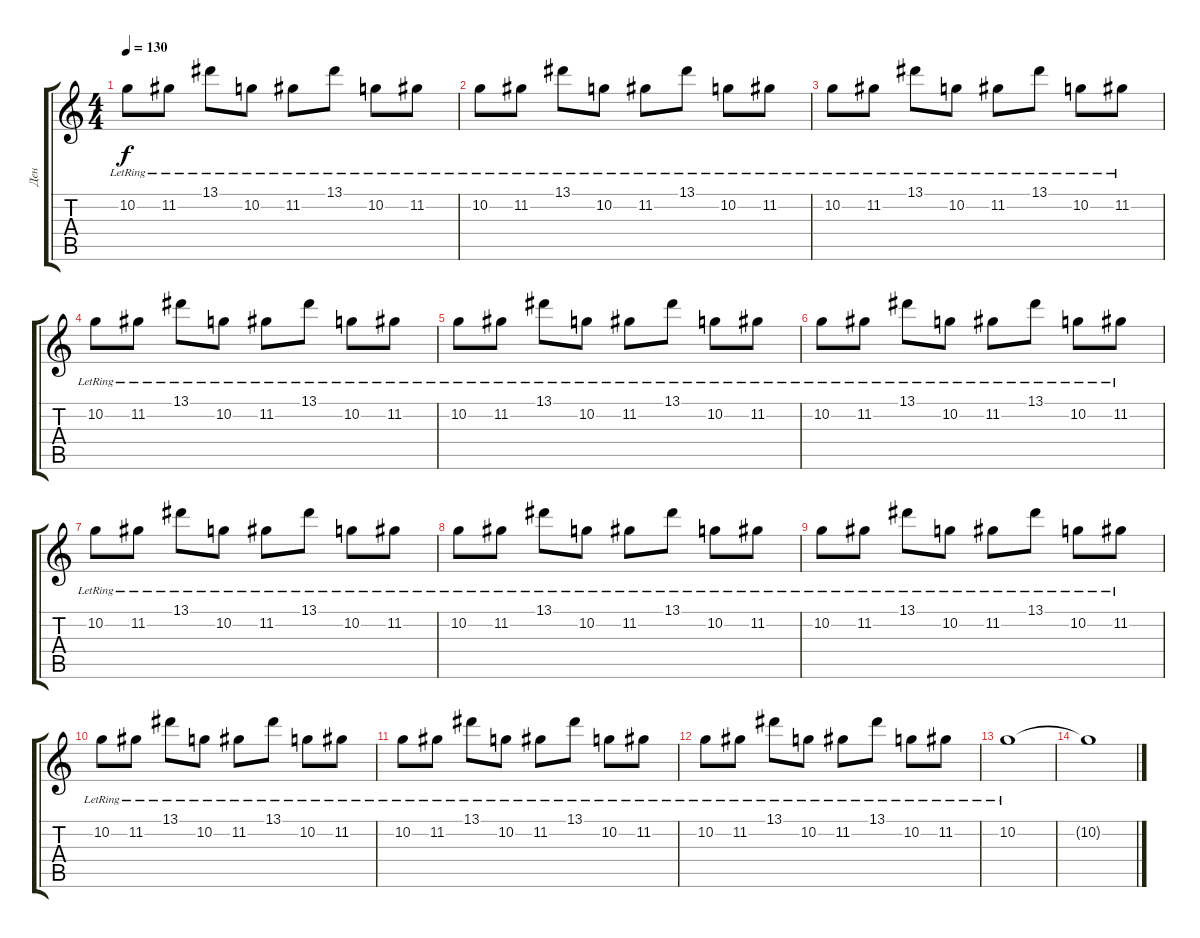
\track ("Ден" "Ден") {instrument acousticguitarsteel}
\staff {score tabs}
\tuning (D4 A3 F3 C3 G2 C2) {hide}
\ts (4 4)
\tempo 130
\clef g2
\ks c
10.2{lr}.8{dy f} 11.2{lr}.8 13.1{lr}.8 10.2{lr}.8 11.2{lr}.8 13.1{lr}.8 10.2{lr}.8 11.2{lr}.8 |
10.2{lr}.8 11.2{lr}.8 13.1{lr}.8 10.2{lr}.8 11.2{lr}.8 13.1{lr}.8 10.2{lr}.8 11.2{lr}.8 |
10.2{lr}.8 11.2{lr}.8 13.1{lr}.8 10.2{lr}.8 11.2{lr}.8 13.1{lr}.8 10.2{lr}.8 11.2{lr}.8 |
10.2{lr}.8 11.2{lr}.8 13.1{lr}.8 10.2{lr}.8 11.2{lr}.8 13.1{lr}.8 10.2{lr}.8 11.2{lr}.8 |
10.2{lr}.8 11.2{lr}.8 13.1{lr}.8 10.2{lr}.8 11.2{lr}.8 13.1{lr}.8 10.2{lr}.8 11.2{lr}.8 |
10.2{lr}.8 11.2{lr}.8 13.1{lr}.8 10.2{lr}.8 11.2{lr}.8 13.1{lr}.8 10.2{lr}.8 11.2{lr}.8 |
10.2{lr}.8 11.2{lr}.8 13.1{lr}.8 10.2{lr}.8 11.2{lr}.8 13.1{lr}.8 10.2{lr}.8 11.2{lr}.8 |
10.2{lr}.8 11.2{lr}.8 13.1{lr}.8 10.2{lr}.8 11.2{lr}.8 13.1{lr}.8 10.2{lr}.8 11.2{lr}.8 |
10.2{lr}.8 11.2{lr}.8 13.1{lr}.8 10.2{lr}.8 11.2{lr}.8 13.1{lr}.8 10.2{lr}.8 11.2{lr}.8 |
10.2{lr}.8 11.2{lr}.8 13.1{lr}.8 10.2{lr}.8 11.2{lr}.8 13.1{lr}.8 10.2{lr}.8 11.2{lr}.8 |
10.2{lr}.8 11.2{lr}.8 13.1{lr}.8 10.2{lr}.8 11.2{lr}.8 13.1{lr}.8 10.2{lr}.8 11.2{lr}.8 |
10.2{lr}.8 11.2{lr}.8 13.1{lr}.8 10.2{lr}.8 11.2{lr}.8 13.1{lr}.8 10.2{lr}.8 11.2{lr}.8 |
10.2{lr}.1 |
10.2{t}.1
